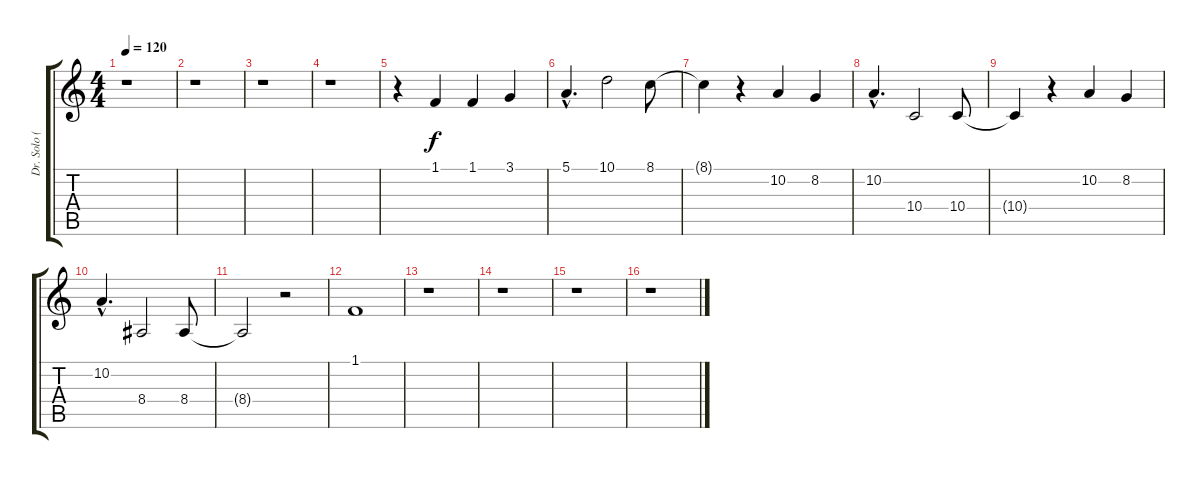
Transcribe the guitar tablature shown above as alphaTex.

\track ("Dr. Solo (Harm)     " "Dr. Solo (") {instrument pad1newage}
\staff {score tabs}
\tuning (E4 B3 G3 D3 A2 E2) {hide}
\ts (4 4)
\tempo 120
\clef g2
\ks c
r.1{dy f} |
r.1 |
r.1 |
r.1 |
r.4 1.1.4 1.1.4 3.1.4 |
5.1{hac}.4{d} 10.1.2 8.1.8 |
8.1{t}.4 r.4 10.2.4 8.2.4 |
10.2{hac}.4{d} 10.4.2 10.4.8 |
10.4{t}.4 r.4 10.2.4 8.2.4 |
10.2{hac}.4{d} 8.4.2 8.4.8 |
8.4{t}.2 r.2 |
1.1.1 |
r.1 |
r.1 |
r.1 |
r.1
